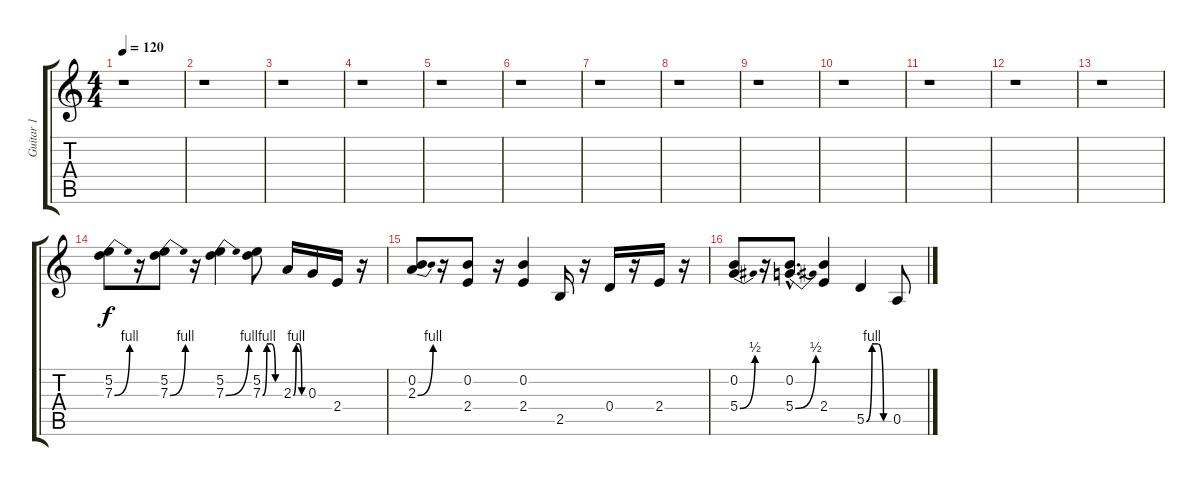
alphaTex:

\track ("Guitar 1" "Guitar 1") {instrument overdrivenguitar}
\staff {score tabs}
\tuning (E4 B3 G3 D3 A2 E2) {hide}
\ts (4 4)
\tempo 120
\clef g2
\ks c
r.1{dy f} |
r.1 |
r.1 |
r.1 |
r.1 |
r.1 |
r.1 |
r.1 |
r.1 |
r.1 |
r.1 |
r.1 |
r.1 |
(5.2 7.3{be (bend 0 0 60 4)}).8 r.16 (5.2 7.3{be (bend 0 0 60 4)}).8 r.16 (5.2 7.3{be (bend 0 0 60 4)}).4 (5.2 7.3{be (custom 0 0 15 4 30 4 45 0 60 0)}).8 2.3{be (custom 0 0 15 4 30 4 45 0 60 0)}.16 0.3.16 2.4.16 r.16 |
(0.2 2.3{be (bend 0 0 60 4)}).8 r.16 (0.2 2.4).8 r.16 (0.2 2.4).4 2.5.16 r.16 0.4.16 r.16 2.4.16 r.16 |
(0.2 5.4{be (bend 0 0 60 2)}).8 r.16 (0.2{hac} 5.4{be (bend 0 0 60 2) hac}).8{d} (0.2{t} 2.4).4 5.5{be (custom 0 0 15 4 30 4 45 0 60 0)}.4 0.5.8
